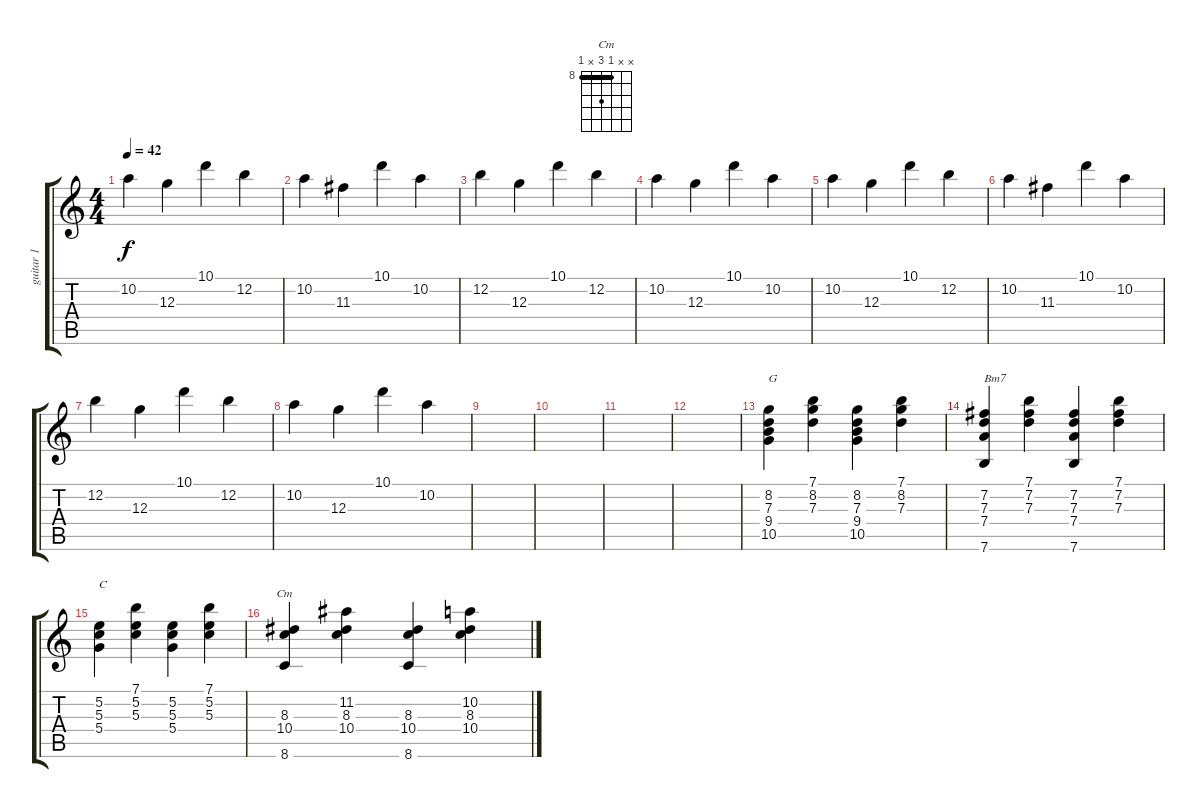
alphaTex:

\track ("guitar 1" "guitar 1") {instrument electricguitarjazz}
\staff {score tabs}
\tuning (E4 B3 G3 D3 A2 E2) {hide}
\chord ("Cm" x x 8 10 x 8) {firstfret 8 barre 8}
\ts (4 4)
\tempo 42
\clef g2
\ks c
10.2.4{dy f instrument overdrivenguitar} 12.3.4 10.1.4 12.2.4 |
10.2.4 11.3.4 10.1.4 10.2.4 |
12.2.4 12.3.4 10.1.4 12.2.4 |
10.2.4 12.3.4 10.1.4 10.2.4 |
10.2.4 12.3.4 10.1.4 12.2.4 |
10.2.4 11.3.4 10.1.4 10.2.4 |
12.2.4 12.3.4 10.1.4 12.2.4 |
10.2.4 12.3.4 10.1.4 10.2.4 |
|
|
|
|
(8.2 7.3 9.4 10.5).4{txt "G" instrument electricguitarjazz} (7.1 8.2 7.3).4 (8.2 7.3 9.4 10.5).4 (7.1 8.2 7.3).4 |
(7.2 7.3 7.4 7.6).4{txt "Bm7"} (7.1 7.2 7.3).4 (7.2 7.3 7.4 7.6).4 (7.1 7.2 7.3).4 |
(5.2 5.3 5.4).4{txt "C"} (7.1 5.2 5.3).4 (5.2 5.3 5.4).4 (7.1 5.2 5.3).4 |
(8.3 10.4 8.6).4{ch "Cm"} (11.2 8.3 10.4).4 (8.3 10.4 8.6).4 (10.2 8.3 10.4).4
